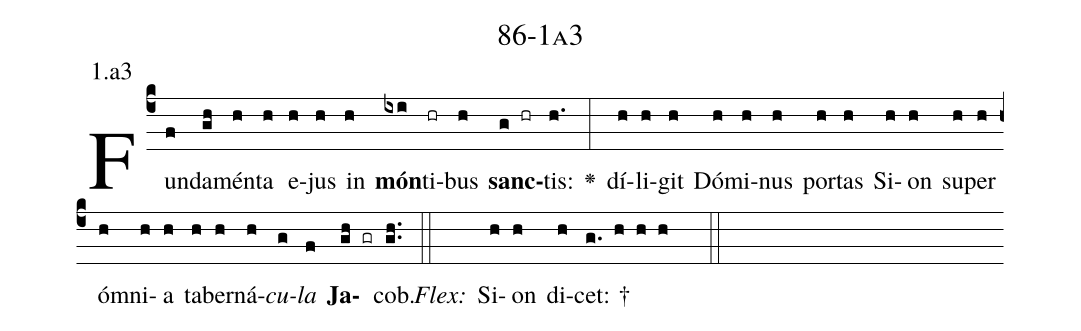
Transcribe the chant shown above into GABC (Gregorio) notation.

name: 86-1a3;
annotation: 1.a3;
%%
(c4)Fun(f)da(gh)mén(h)ta(h) e(h)jus(h) in(h) <b>món</b>(ixi)ti(hr)bus(h) <b>sanc</b>(g hr)tis:(h.) <v>\greheightstar</v>(:) dí(h)li(h)git(h) Dó(h)mi(h)nus(h) por(h)tas(h) Si(h)on(h) su(h)per(h) óm(h)ni(h)a(h) ta(h)ber(h)ná(h)<i>cu</i>(g)<i>la</i>(f) <b>Ja</b>(gh gr)cob.(gh..) (::)
<i>Flex:</i>()  Si(h)on(h) di(h)cet: †(g. h h h  ::)

%E(h) u(h) o(g) u(f) a(gh) e.(gh..) (::)
